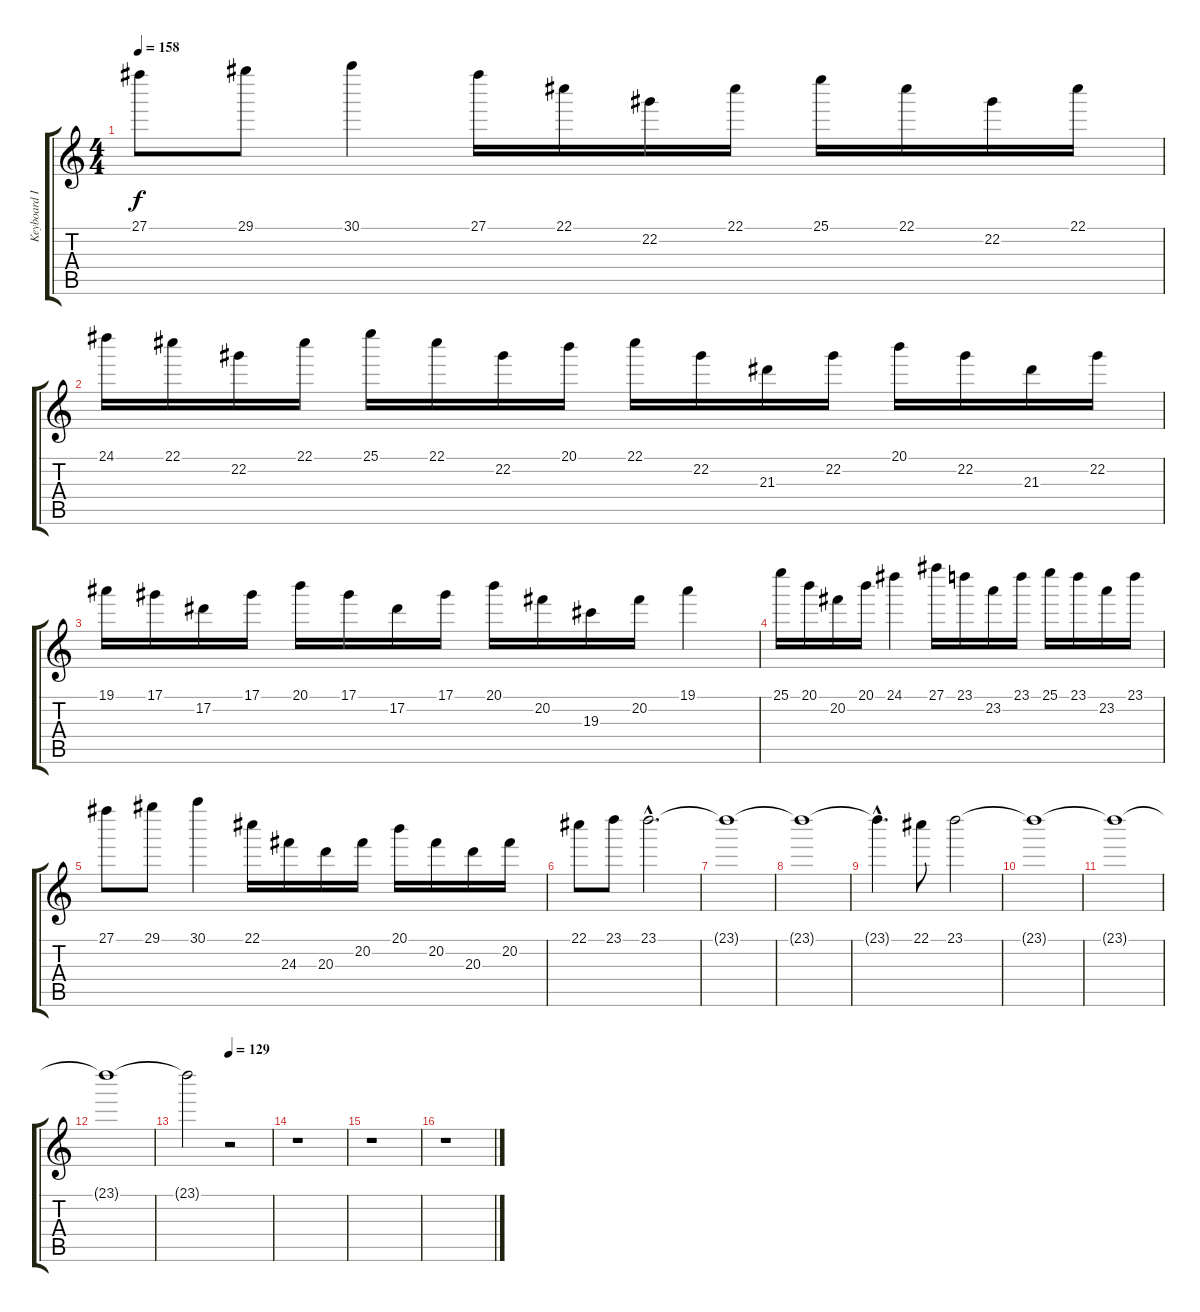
\track ("Keyboard II" "Keyboard I") {instrument contrabass}
\staff {score tabs}
\tuning (Eb4 Bb3 Gb3 Db3 Ab2 Eb2) {hide}
\ts (4 4)
\tempo 158
\clef g2
\ks c
27.1.8{dy f} 29.1.8 30.1.4 27.1.16 22.1.16 22.2.16 22.1.16 25.1.16 22.1.16 22.2.16 22.1.16 |
24.1.16 22.1.16 22.2.16 22.1.16 25.1.16 22.1.16 22.2.16 20.1.16 22.1.16 22.2.16 21.3.16 22.2.16 20.1.16 22.2.16 21.3.16 22.2.16 |
19.1.16 17.1.16 17.2.16 17.1.16 20.1.16 17.1.16 17.2.16 17.1.16 20.1.16 20.2.16 19.3.16 20.2.16 19.1.4 |
25.1.16 20.1.16 20.2.16 20.1.16 24.1.4 27.1.16 23.1.16 23.2.16 23.1.16 25.1.16 23.1.16 23.2.16 23.1.16 |
27.1.8 29.1.8 30.1.4 22.1.16 24.3.16 20.3.16 20.2.16 20.1.16 20.2.16 20.3.16 20.2.16 |
22.1.8 23.1.8 23.1{hac}.2{d} |
23.1{t}.1 |
23.1{t}.1 |
23.1{hac t}.4{d} 22.1.8 23.1.2 |
23.1{t}.1 |
23.1{t}.1 |
23.1{t}.1 |
\tempo (129 0.5)
23.1{t}.2 r.2{volume 10 balance 8 instrument contrabass} |
r.1 |
r.1 |
r.1
